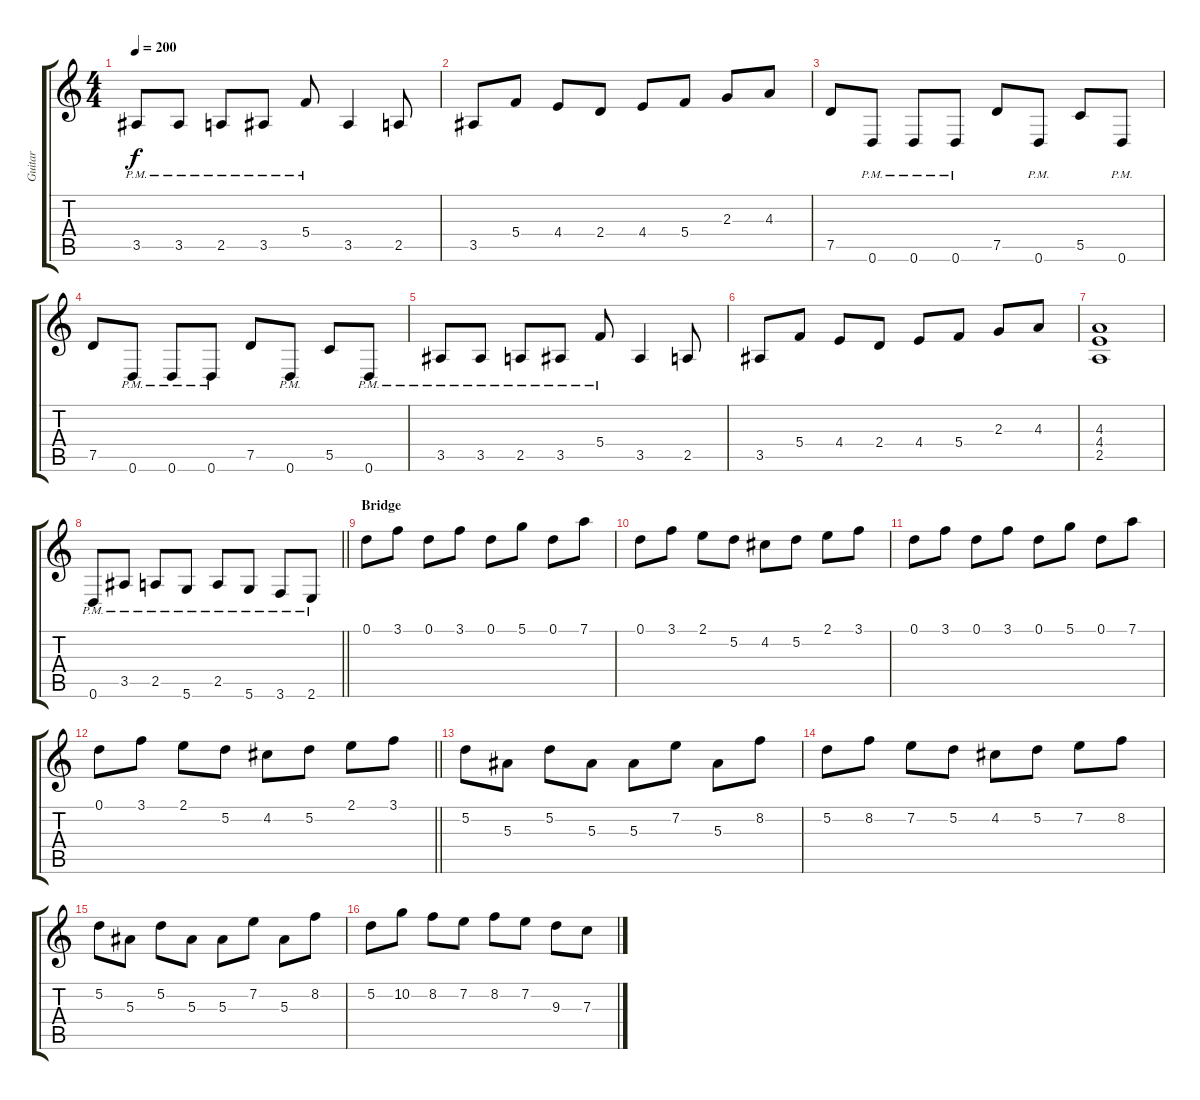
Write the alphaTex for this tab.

\track ("Guitar" "Guitar") {instrument distortionguitar}
\staff {score tabs}
\tuning (D4 A3 F3 C3 G2 D2) {hide}
\ts (4 4)
\tempo 200
\clef g2
\ks c
3.5{pm}.8{dy f} 3.5{pm}.8 2.5{pm}.8 3.5{pm}.8 5.4{pm}.8 3.5.4 2.5.8 |
3.5.8 5.4.8 4.4.8 2.4.8 4.4.8 5.4.8 2.3.8 4.3.8 |
7.5.8 0.6{pm}.8 0.6{pm}.8 0.6{pm}.8 7.5.8 0.6{pm}.8 5.5.8 0.6{pm}.8 |
7.5.8 0.6{pm}.8 0.6{pm}.8 0.6{pm}.8 7.5.8 0.6{pm}.8 5.5.8 0.6{pm}.8 |
3.5{pm}.8 3.5{pm}.8 2.5{pm}.8 3.5{pm}.8 5.4{pm}.8 3.5.4 2.5.8 |
3.5.8 5.4.8 4.4.8 2.4.8 4.4.8 5.4.8 2.3.8 4.3.8 |
(4.3 4.4 2.5).1 |
\barLineRight lightlight
0.6{pm}.8 3.5{pm}.8 2.5{pm}.8 5.6{pm}.8 2.5{pm}.8 5.6{pm}.8 3.6{pm}.8 2.6{pm}.8 |
\section ("" "Bridge")
0.1.8{volume 12 balance 8 instrument distortionguitar} 3.1.8 0.1.8 3.1.8 0.1.8 5.1.8 0.1.8 7.1.8 |
0.1.8 3.1.8 2.1.8 5.2.8 4.2.8 5.2.8 2.1.8 3.1.8 |
0.1.8 3.1.8 0.1.8 3.1.8 0.1.8 5.1.8 0.1.8 7.1.8 |
\barLineRight lightlight
0.1.8 3.1.8 2.1.8 5.2.8 4.2.8 5.2.8 2.1.8 3.1.8 |
5.2.8 5.3.8 5.2.8 5.3.8 5.3.8 7.2.8 5.3.8 8.2.8 |
5.2.8 8.2.8 7.2.8 5.2.8 4.2.8 5.2.8 7.2.8 8.2.8 |
5.2.8 5.3.8 5.2.8 5.3.8 5.3.8 7.2.8 5.3.8 8.2.8 |
5.2.8 10.2.8 8.2.8 7.2.8 8.2.8 7.2.8 9.3.8 7.3.8
